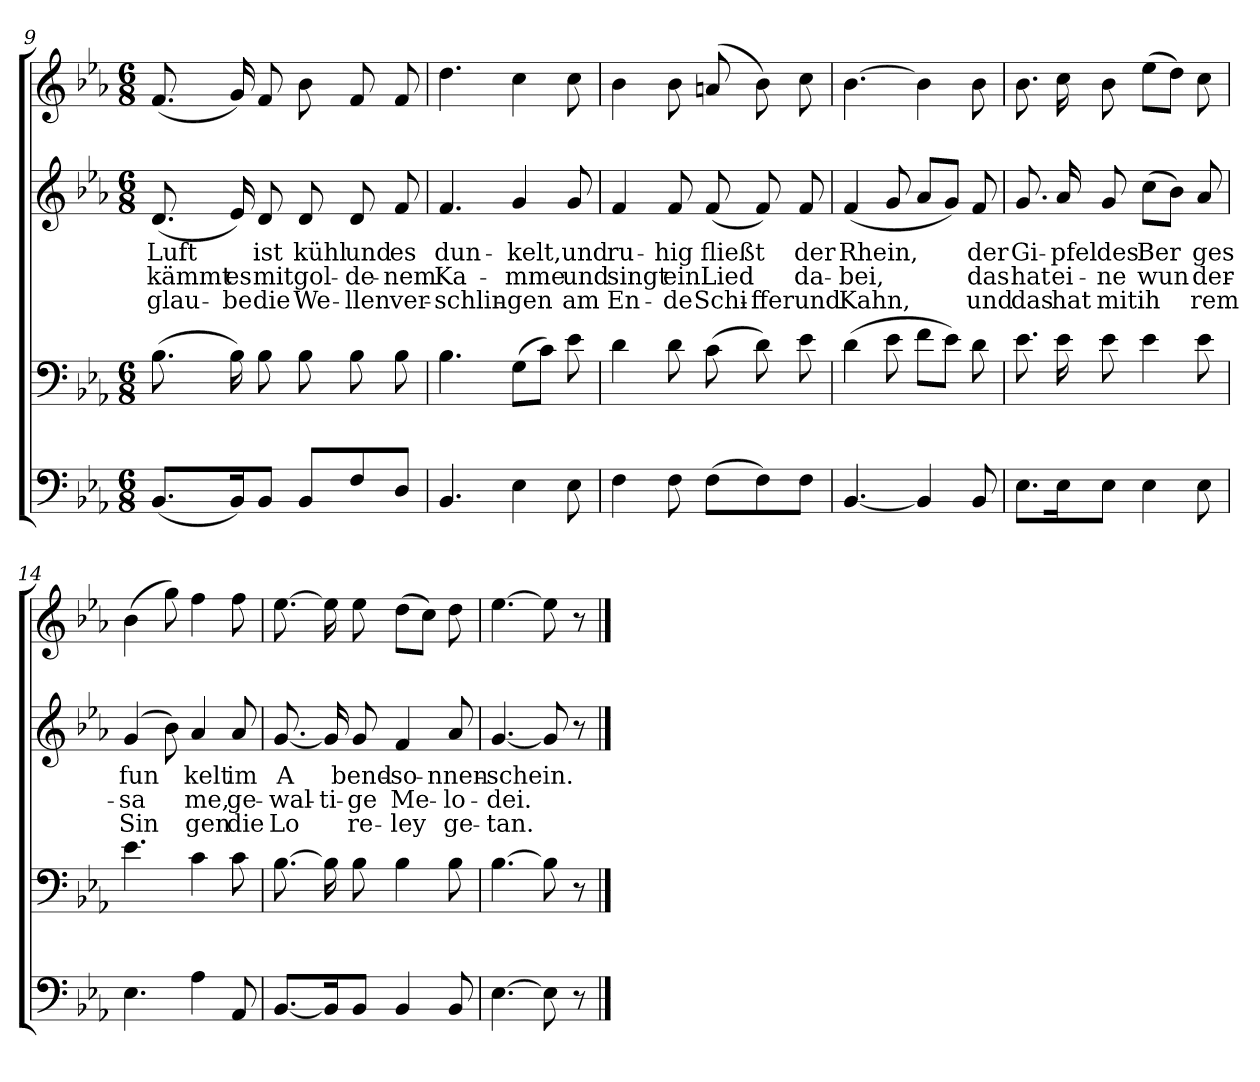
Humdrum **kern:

**kern	**kern	**kern	**text	**text	**text	**kern
*part4	*part3	*part2	*part2	*part2	*part2	*part1
*staff4	*staff3	*staff2	*staff2	*staff2	*staff2	*staff1
!!LO:LB:g=z
*clefF4	*clefF4	*clefG2	*	*	*	*clefG2
*k[b-e-a-]	*k[b-e-a-]	*k[b-e-a-]	*	*	*	*k[b-e-a-]
*E-:	*E-:	*E-:	*	*	*	*E-:
*M6/8	*M6/8	*M6/8	*	*	*	*M6/8
=9	=9	=9	=9	=9	=9	=9
!	!	!	!LO:LY:b	!LO:LY:b	!LO:LY:b	!
(<8.BB-/L	(>8.B-\	(<8.d/	Luft	kämmt	glau-	(<8.f/
!	!	!	!	!LO:LY:b	!LO:LY:b	!
16BB-/K)	16B-\)	16e-/)	.	es	-be	16g/)
!	!	!	!LO:LY:b	!LO:LY:b	!LO:LY:b	!
8BB-/J	8B-\	8d/	ist	mit	die	8f/
!	!	!	!LO:LY:b	!LO:LY:b	!LO:LY:b	!
8BB-/L	8B-\	8d/	kühl	gol-	We-	8b-\
!	!	!	!LO:LY:b	!LO:LY:b	!LO:LY:b	!
8F/	8B-\	8d/	und	-de-	-llen	8f/
!	!	!	!LO:LY:b	!LO:LY:b	!LO:LY:b	!
8D/J	8B-\	8f/	es	-nem	ver-	8f/
=10	=10	=10	=10	=10	=10	=10
!	!	!	!LO:LY:b	!LO:LY:b	!LO:LY:b	!
4.BB-/	4.B-\	4.f/	dun-	Ka-	-schlin-	4.dd\
!	!	!	!LO:LY:b	!LO:LY:b	!LO:LY:b	!
4E-\	(>8G\L	4g/	-kelt,	-mme	-gen	4cc\
.	8c\J)	.	.	.	.	.
!	!	!	!LO:LY:b	!LO:LY:b	!LO:LY:b	!
8E-\	8e-\	8g/	und	und	am	8cc\
=11	=11	=11	=11	=11	=11	=11
!	!	!	!LO:LY:b	!LO:LY:b	!LO:LY:b	!
4F\	4d\	4f/	ru-	singt	En-	4b-\
!	!	!	!LO:LY:b	!LO:LY:b	!LO:LY:b	!
8F\	8d\	8f/	-hig	ein	-de	8b-\
!	!	!	!LO:LY:b	!LO:LY:b	!LO:LY:b	!
(>8F\L	(>8c\	(<8f/	fließt	Lied	Schi-	(<8an/
!	!	!	!	!	!LO:LY:b	!
8F\)	8d\)	8f/)	.	.	-ffer	8b-\)
!	!	!	!LO:LY:b	!LO:LY:b	!LO:LY:b	!
8F\J	8e-\	8f/	der	da-	und	8cc\
=12	=12	=12	=12	=12	=12	=12
!	!	!	!LO:LY:b	!LO:LY:b	!LO:LY:b	!
[4.BB-/	(>4d\	(<4f/	Rhein,	-bei,	Kahn,	[4.b-\
.	8e-\	8g/	.	.	.	.
4BB-/]	8f\L	8a-/L	.	.	.	4b-\]
.	8e-\J)	8g/J)	.	.	.	.
!	!	!	!LO:LY:b	!LO:LY:b	!LO:LY:b	!
8BB-/	8d\	8f/	der	das	und	8b-\
!!LO:LB:g=z
=13	=13	=13	=13	=13	=13	=13
!	!	!	!LO:LY:b	!LO:LY:b	!LO:LY:b	!
8.E-\L	8.e-\	8.g/	Gi-	hat	das	8.b-\
!	!	!	!LO:LY:b	!LO:LY:b	!LO:LY:b	!
16E-\K	16e-\	16a-/	-pfel	ei-	hat	16cc\
!	!	!	!LO:LY:b	!LO:LY:b	!LO:LY:b	!
8E-\J	8e-\	8g/	des	-ne	mit	8b-\
!	!	!	!LO:LY:b	!LO:LY:b	!LO:LY:b	!
4E-\	4e-\	(>8cc\L	Ber	wun	ih	(>8ee-\L
.	.	8b-\J)	.	.	.	8dd\J)
!	!	!	!LO:LY:b	!LO:LY:b	!LO:LY:b	!
8E-\	8e-\	8a-/	ges	der-	rem	8cc\
=14	=14	=14	=14	=14	=14	=14
!	!	!	!LO:LY:b	!LO:LY:b	!LO:LY:b	!
4.E-\	4.e-\	(<4g/	fun	-sa	Sin	(>4b-\
.	.	8b-\)	.	.	.	8gg\)
!	!	!	!LO:LY:b	!LO:LY:b	!LO:LY:b	!
4A-\	4c\	4a-/	kelt	me,	gen	4ff\
!	!	!	!LO:LY:b	!LO:LY:b	!LO:LY:b	!
8AA-/	8c\	8a-/	im	ge-	die	8ff\
=15	=15	=15	=15	=15	=15	=15
!	!	!	!LO:LY:b	!LO:LY:b	!LO:LY:b	!
[8.BB-/L	[8.B-\	[8.g/	A	-wal-	Lo	[8.ee-\
!	!	!	!	!LO:LY:b	!	!
16BB-/K]	16B-\]	16g/]	.	-ti-	.	16ee-\]
!	!	!	!LO:LY:b	!LO:LY:b	!LO:LY:b	!
8BB-/J	8B-\	8g/	bend-	-ge	re-	8ee-\
!	!	!	!LO:LY:b	!LO:LY:b	!LO:LY:b	!
4BB-/	4B-\	4f/	-so-	Me-	-ley	(>8dd\L
.	.	.	.	.	.	8cc\J)
!	!	!	!LO:LY:b	!LO:LY:b	!LO:LY:b	!
8BB-/	8B-\	8a-/	-nnen-	-lo-	ge-	8dd\
=16	=16	=16	=16	=16	=16	=16
!	!	!	!LO:LY:b	!LO:LY:b	!LO:LY:b	!
[4.E-\	[4.B-\	[4.g/	-schein.	-dei.	-tan.	[4.ee-\
8E-\]	8B-\]	8g/]	.	.	.	8ee-\]
8r	8r	8r	.	.	.	8r
==	==	==	==	==	==	==
*-	*-	*-	*-	*-	*-	*-
